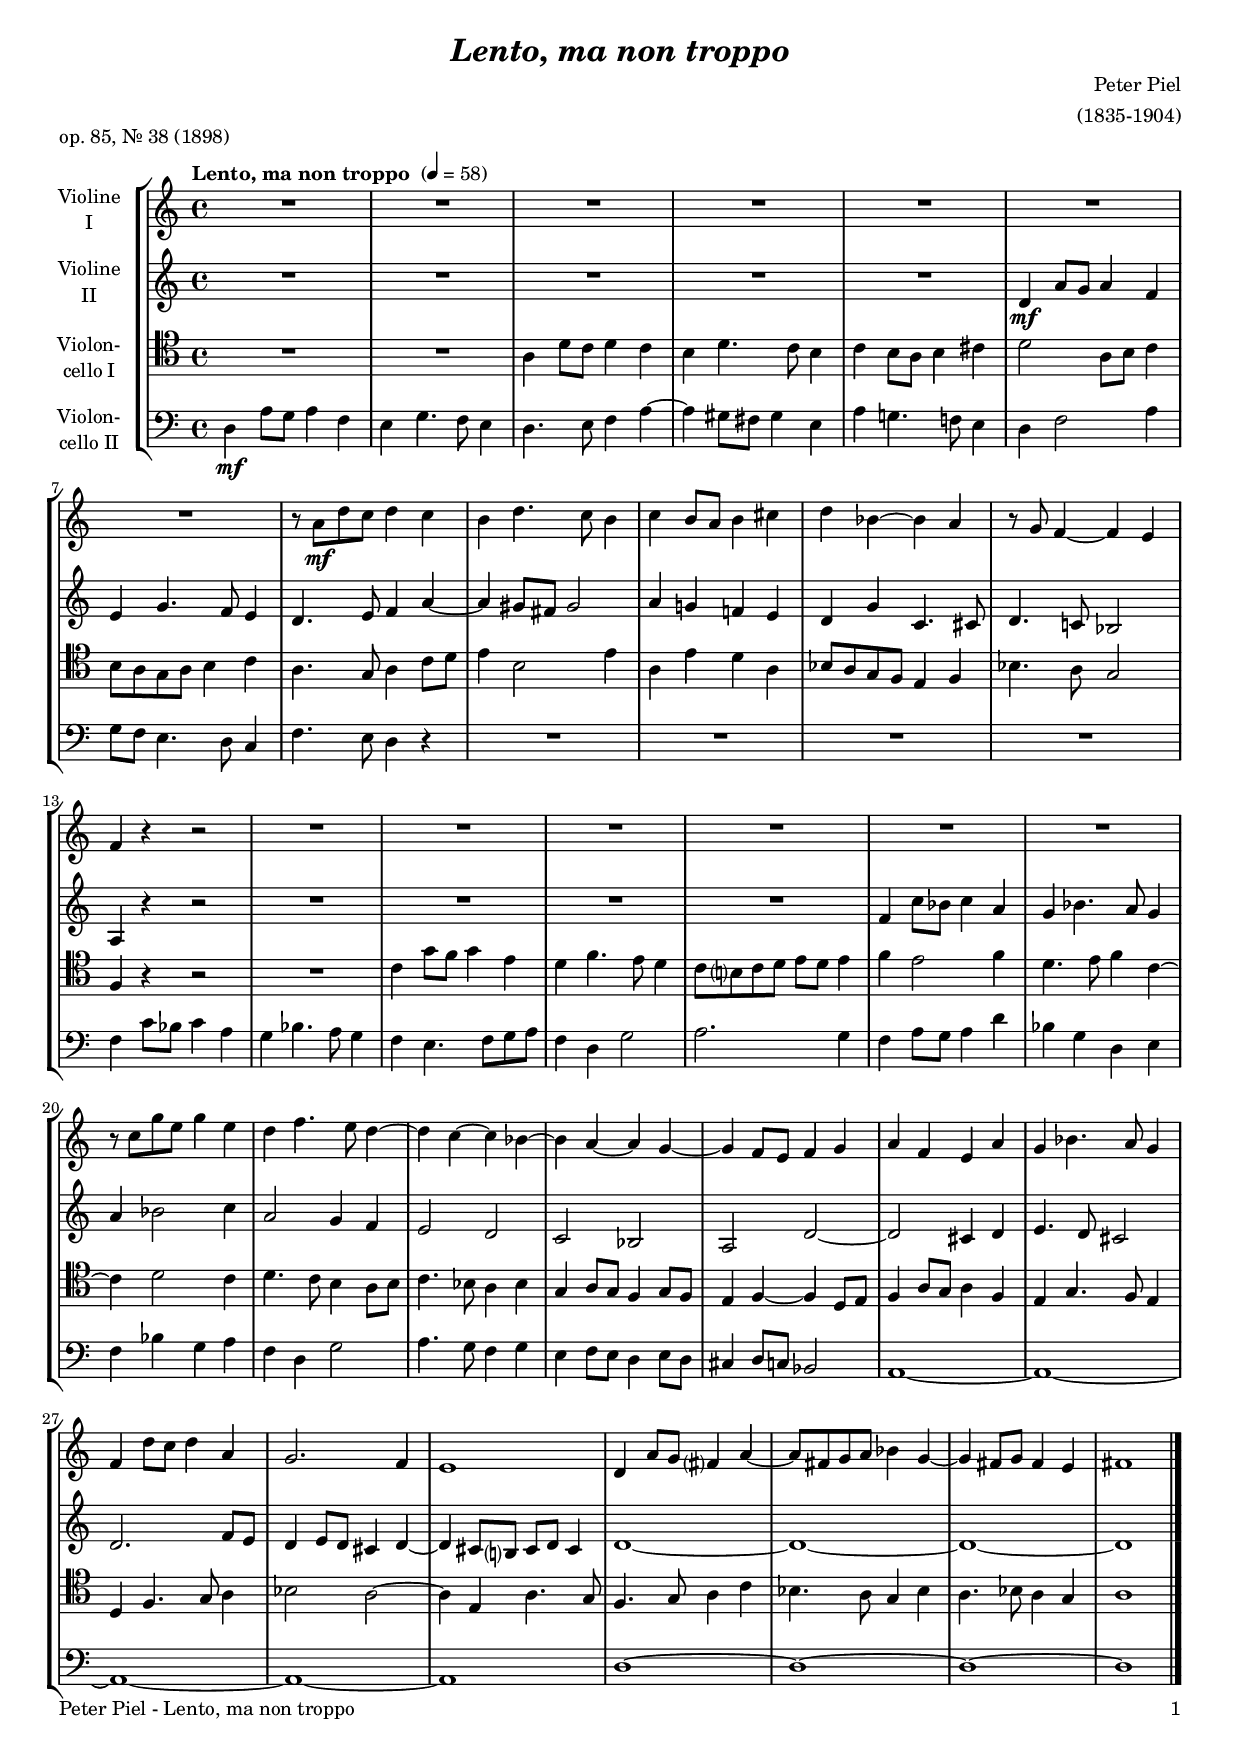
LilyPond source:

\version "2.22.0"
\include "deutsch.ly"
  
#(set-global-staff-size 17)

\header {
  title     = \markup \bold \italic "Lento, ma non troppo"
  composer  = "Peter Piel"
  arranger  = "(1835-1904)"
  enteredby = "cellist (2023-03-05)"
  piece     = "op. 85, Nr. 38 (1898)"
}

voiceconsts = {
  \key a \minor
  \time 4/4
  \clef "treble"
%  \numericTimeSignature
  \compressEmptyMeasures
  % Set default beaming for all staves
%  \set Timing.beamExceptions = #'()
%  \set Timing.baseMoment     = #(ly:make-moment 1 4)
%  \set Timing.beatStructure  = #'(1 1 1)
  \tempo "Lento, ma non troppo " 4=58
}

mifl = "flute"
mivl = "violin"
miba = "cello"
mipz = "pizzicato strings"

atem = \mark \markup \box \italic "a tempo"
piul = \mark \markup \box \italic "più lento"
prit = \mark \markup \box \italic "poco rit."

va = \relative c'' {
  \voiceconsts

  R1*7
  r8 a\mf d c d4 c

  h d4. c8 h4
  c h8 a h4 cis
  d b~ b a
  r8 g f4~ f e
  f r r2
  R1*6
  r8 c' g' e g4 e
  d f4. e8 d4~
  d c~ c b~
  b a~ a g~
  g f8 e f4 g

  a f e a
  g b4. a8 g4
  f d'8 c d4
  a
  g2. f4
  e1
  d4 a'8 g fis?4 a~
  a8 fis g a b4 g~
  g fis8 g fis4 e
  fis1 \bar "|."
}

vb = \relative c' {
  \voiceconsts

  R1*5
  d4\mf a'8 g a4 f
  e g4. f8 e4
  d4. e8 f4 a~

  a gis8 fis gis2
  a4 g! f! e
  d g c,4. cis8
  d4. c!8 b2
  a4 r r2
  R1*4
  f'4 c'8 b c4 a
  g b4. a8 g4
  a b2 c4
  a2 g4 f
  e2 d
  c b
  a d~

  d cis4 d
  e4. d8 cis2
  d2. f8 e
  d4 e8 d cis4 d~
  d cis8 h? cis d cis4
  d1~
  d~
  d~
  d \bar "|."
}

vc = \relative c' {
  \voiceconsts
  \clef "tenor"

  R1*2
  a4 d8 c d4 c
  h d4. c8 h4
  c h8 a h4 cis
  d2 a8 h c4
  h8 a g a h4 c
  a4. g8 a4 c8 d

  e4 h2 e4
  a, e' d a
  b8 a g f e4 f
  b4. a8 g2
  f4 r r2
  R1
  c'4 g'8 f g4 e
  d f4. e8 d4

  c8 h? c d e d e4
  f e2 f4
  d4. e8 f4 c~
  c d2 c4
  d4. c8 h4 a8 h
  c4. b8 a4 b
  g a8 g f4 g8 f
  e4 f~ f d8 e

  f4 a8 g a4 f
  e g4. f8 e4
  d f4. g8 a4
  b2 a~
  a4 e a4. g8
  f4. g8 a4 c
  b4. a8 g4 b
  a4. b8 a4 g
  a1 \bar "|."
}

vd = \relative c {
  \voiceconsts
  \clef "bass"

  d4\mf a'8 g a4 f
  e g4. f8 e4
  d4. e8 f4 a~
  a gis8 fis gis4 e
  a g!4. f!8 e4
  d f2 a4
  g8 f e4. d8 c4
  f4. e8 d4 r

  R1*4
  f4 c'8 b c4 a
  g b4. a8 g4
  f e4. f8 g a
  f4 d g2

  a2. g4
  f a8 g a4 d
  b g d e
  f b g a
  f d g2
  a4. g8 f4 g
  e f8 e d4 e8 d
  cis4 d8 c b2

  a1~
  a~
  a~
  a~
  a
  d~
  d~
  d~
  d \bar "|."
}


music = \new StaffGroup <<
      \new Staff {
	\set Staff.midiInstrument = \mivl
	\set Staff.instrumentName = \markup \center-column { "Violine" "I" }
	\transpose a a { \va }
      }

      \new Staff {
	\set Staff.midiInstrument = \mivl
	\set Staff.instrumentName = \markup \center-column { "Violine" "II" }
	\transpose a a { \vb }
      }

      \new Staff {
	\set Staff.midiInstrument = \miba
	\set Staff.instrumentName = \markup \center-column { "Violon-" "cello I" }
	\transpose a a { \vc }
      }

      \new Staff {
	\set Staff.midiInstrument = \miba
	\set Staff.instrumentName = \markup \center-column { "Violon-" "cello II" }
	\transpose a a { \vd }
      }
>>
\book {
   \paper {
    print-page-number = ##t
    print-first-page-number = ##t
    ragged-last-bottom = ##f
    oddHeaderMarkup = \markup \null
    evenHeaderMarkup = \markup \null
    oddFooterMarkup = \markup {
      \fill-line {
        \on-the-fly #print-page-number-check-first
        "Peter Piel - Lento, ma non troppo" \fromproperty #'page:page-number-string
      }
    }
    evenFooterMarkup = \oddFooterMarkup
  } \score {
    \music
    \layout {}
  }

  \score {
    \unfoldRepeats \music

    \midi {
      \context {
        \Score
      }
    }
  }
}